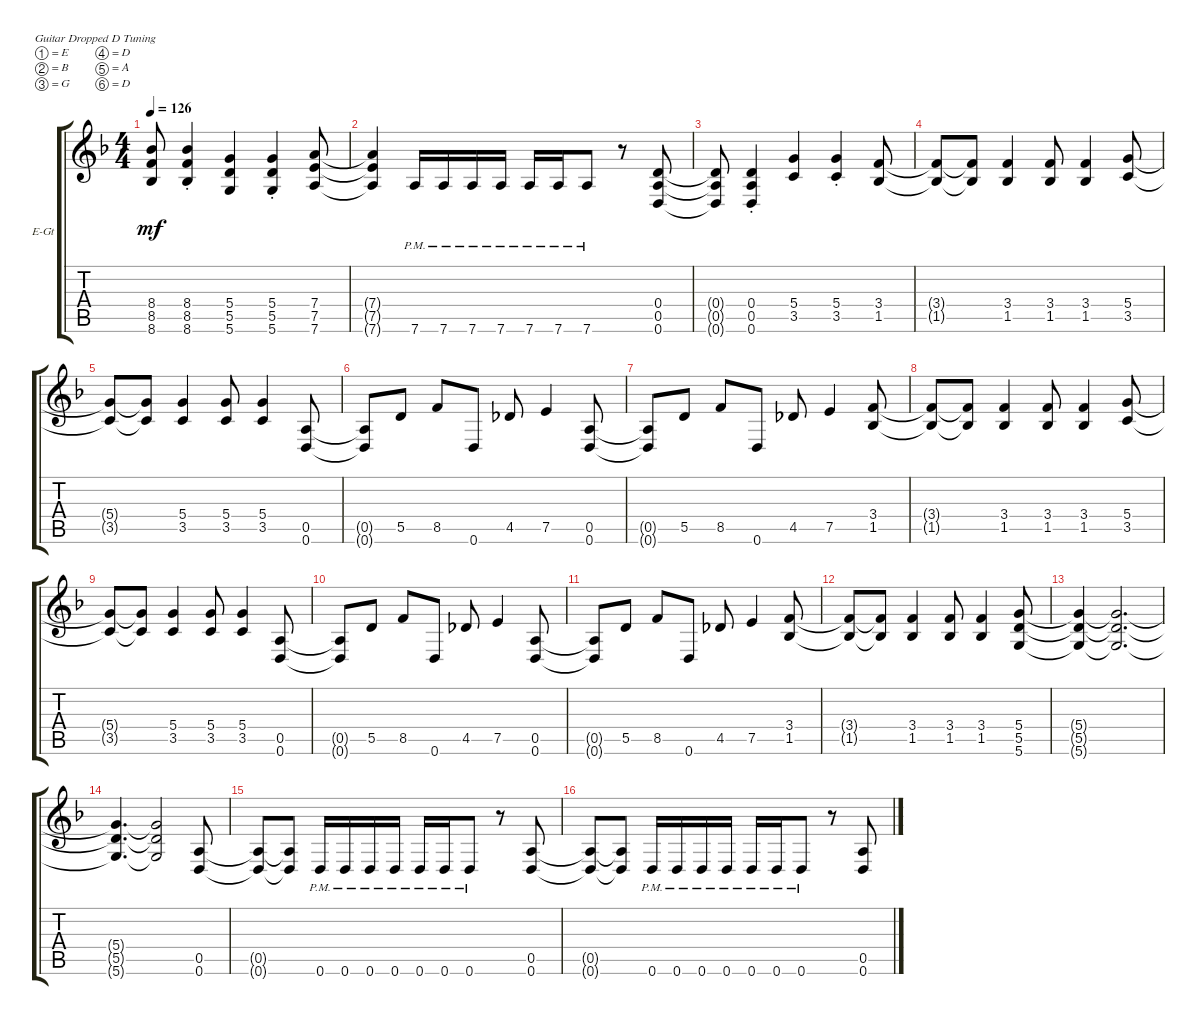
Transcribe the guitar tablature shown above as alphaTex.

\defaultSystemsLayout 4
\bracketExtendMode groupsimilarinstruments
\firstSystemTrackNameOrientation horizontal
\otherSystemsTrackNameOrientation horizontal
\track ("Rhythm R" "E-Gt") {instrument distortionguitar}
\staff {score tabs}
\tuning (E4 B3 G3 D3 A2 D2)
\ts (4 4)
\tempo 126
\clef g2
\ks f
(8.4{t} 8.5{t} 8.6{t}).8{dy mf} (8.4{st} 8.5{st} 8.6{st}).4 (5.4 5.5 5.6).4 (5.4{st} 5.5{st} 5.6{st}).4 (7.5 7.6 7.4).8 |
(7.6{t} 7.5{t} 7.4{t}).4 7.6{pm}.16 7.6{pm}.16 7.6{pm}.16 7.6{pm}.16 7.6{pm}.16 7.6{pm}.16 7.6{pm}.8 r.8 (0.6 0.5 0.4).8 |
(0.6{t} 0.5{t} 0.4{t}).8 (0.4{st} 0.5{st} 0.6{st}).4 (3.5 5.4).4 (3.5{st} 5.4{st}).4 (3.4 1.5).8 |
(3.4{t} 1.5{t}).8 (1.5{t} 3.4{t}).8 (1.5 3.4).4 (1.5 3.4).8 (1.5 3.4).4 (3.5 5.4).8 |
(5.4{t} 3.5{t}).8 (3.5{t} 5.4{t}).8 (3.5 5.4).4 (3.5 5.4).8 (3.5 5.4).4 (0.6 0.5).8 |
(0.5{t} 0.6{t}).8 5.5.8 8.5.8 0.6.8 4.5.8 7.5.4 (0.6 0.5).8 |
(0.5{t} 0.6{t}).8 5.5.8 8.5.8 0.6.8 4.5.8 7.5.4 (1.5 3.4).8 |
(3.4{t} 1.5{t}).8 (1.5{t} 3.4{t}).8 (1.5 3.4).4 (1.5 3.4).8 (1.5 3.4).4 (3.5 5.4).8 |
(5.4{t} 3.5{t}).8 (3.5{t} 5.4{t}).8 (3.5 5.4).4 (3.5 5.4).8 (3.5 5.4).4 (0.6 0.5).8 |
(0.5{t} 0.6{t}).8 5.5.8 8.5.8 0.6.8 4.5.8 7.5.4 (0.6 0.5).8 |
(0.5{t} 0.6{t}).8 5.5.8 8.5.8 0.6.8 4.5.8 7.5.4 (1.5 3.4).8 |
(3.4{t} 1.5{t}).8 (1.5{t} 3.4{t}).8 (1.5 3.4).4 (1.5 3.4).8 (1.5 3.4).4 (5.5 5.4 5.6).8 |
(5.5{t} 5.4{t} 5.6{t}).4 (5.6{t} 5.5{t} 5.4{t}).2{d} |
(5.6{t} 5.5{t} 5.4{t}).4{d} (5.4{t} 5.5{t} 5.6{t}).2 (0.6 0.5).8 |
(0.5{t} 0.6{t}).8 (0.6{t} 0.5{t}).8 0.6{pm}.16 0.6{pm}.16 0.6{pm}.16 0.6{pm}.16 0.6{pm}.16 0.6{pm}.16 0.6{pm}.8 r.8 (0.6 0.5).8 |
(0.6{t} 0.5{t}).8 (0.6{t} 0.5{t}).8 0.6{pm}.16 0.6{pm}.16 0.6{pm}.16 0.6{pm}.16 0.6{pm}.16 0.6{pm}.16 0.6{pm}.8 r.8 (0.6 0.5).8
